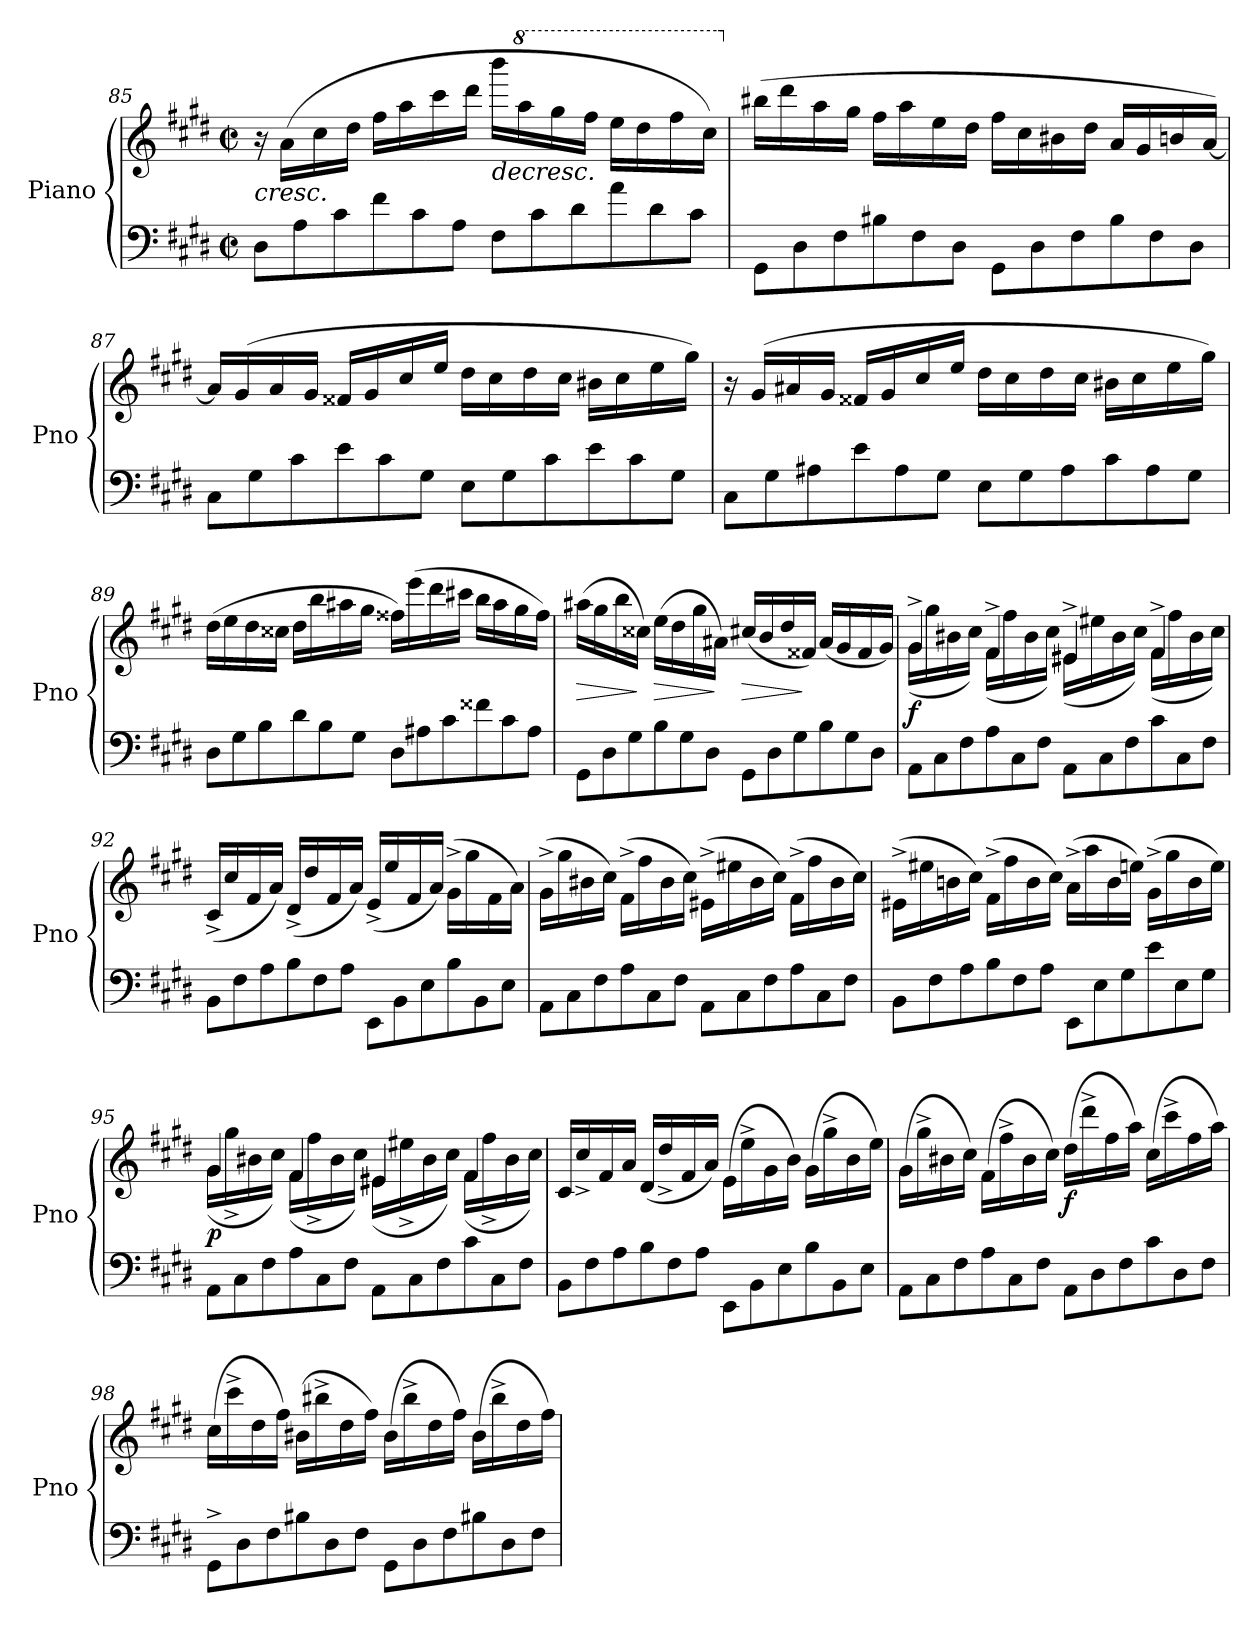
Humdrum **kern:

**kern	**kern	**dynam
*part1	*part1	*part1
*staff2	*staff1	*staff1/2
*I"Piano	*	*
*I'Pno	*	*
!!LO:LB:g=z
*clefF4	*clefG2	*
*k[f#c#g#d#]	*k[f#c#g#d#]	*
*M4/4	*M4/4	*
*met(c|)	*met(c|)	*
*Xtuplet	*	*
=85	=85	=85
!	!	!LO:HP:b
12D#\L	16r	<
.	(>16a\LL	.
12A\	.	.
.	16cc#\	.
12c#\	.	.
.	16dd#\JJ	.
12f#\	16ff#\LL	.
.	16aa\	.
12c#\	.	.
.	16ccc#\	.
12A\J	.	.
.	16ddd#\JJ	.
!	!	!LO:HP:b
12F#\L	16bbb\LL	>
*	*8va	*
.	16aaa\	.
12c#\	.	.
.	16ggg#\	.
12d#\	.	.
.	16fff#\JJ	.
12a\	16eee\LL	.
.	16ddd#\	.
12d#\	.	.
.	16fff#\	.
12c#\J	.	.
.	16ccc#\JJ)	[
=86	=86	=86
*	*X8va	*
12GG#\L	(>16bb#X\LL	.
.	16ddd#\	.
12D#\	.	.
.	16aa\	.
12F#\	.	.
.	16gg#\JJ	.
12B#X\	16ff#\LL	.
.	16aa\	.
12F#\	.	.
.	16ee\	.
12D#\J	.	.
.	16dd#\JJ	.
12GG#\L	16ff#\LL	.
.	16cc#\	.
12D#\	.	.
.	16b#X\	.
12F#\	.	.
.	16dd#\JJ	.
12B#\	16a/LL	.
.	16g#/	.
12F#\	.	.
.	16bn/	.
12D#\J	.	.
.	[16a/JJ)	.
!!LO:LB:g=z
=87	=87	=87
12C#\L	16a/LL]	.
.	(>16g#/	.
12G#\	.	.
.	16a/	.
12c#\	.	.
.	16g#/JJ	.
12e\	16f##X/LL	.
.	16g#/	.
12c#\	.	.
.	16cc#/	.
12G#\J	.	.
.	16ee/JJ	.
12E\L	16dd#\LL	.
.	16cc#\	.
12G#\	.	.
.	16dd#\	.
12c#\	.	.
.	16cc#\JJ	.
12e\	16b#X\LL	.
.	16cc#\	.
12c#\	.	.
.	16ee\	.
12G#\J	.	.
.	16gg#\JJ)	.
!!LO:LB:g=z
=88	=88	=88
12C#\L	16r	.
.	(>16g#/LL	.
12G#\	.	.
.	16a#X/	.
12A#X\	.	.
.	16g#/JJ	.
12e\	16f##X/LL	.
.	16g#/	.
12A#\	.	.
.	16cc#/	.
12G#\J	.	.
.	16ee/JJ	.
12E\L	16dd#\LL	.
.	16cc#\	.
12G#\	.	.
.	16dd#\	.
12A#\	.	.
.	16cc#\JJ	.
12c#\	16b#X\LL	.
.	16cc#\	.
12A#\	.	.
.	16ee\	.
12G#\J	.	.
.	16gg#\JJ)	.
=89	=89	=89
12D#\L	(>16dd#\LL	.
.	16ee\	.
12G#\	.	.
.	16dd#\	.
12B\	.	.
.	16cc##X\JJ	.
12d#\	16dd#\LL	.
.	16bb\	.
12B\	.	.
.	16aa#X\	.
12G#\J	.	.
.	16gg#\JJ	.
12D#\L	16ff##X\LL)	.
.	(>16eee\	.
12A#X\	.	.
.	16ddd#\	.
12c#\	.	.
.	16ccc#X\JJ	.
12f##X\	16bb\LL	.
.	16aa#\	.
12c#\	.	.
.	16gg#\	.
12A#\J	.	.
.	16ff##\JJ)	.
!!LO:LB:g=z
=90	=90	=90
!	!	!LO:HP:b
12GG#\L	(>16aa#X\LL	>
.	16gg#\	.
12D#\	.	.
.	16bb\	.
12G#\	.	.
.	16cc##X\JJ)	]
!	!	!LO:HP:b
12B\	(>16ee\LL	>
.	16dd#\	.
12G#\	.	.
.	16gg#\	.
12D#\J	.	.
.	16a#X\JJ)	]
!	!	!LO:HP:b
12GG#\L	(<16cc#X/LL	>
.	16b/	.
12D#\	.	.
.	16dd#/	.
12G#\	.	.
.	16f##X/JJ)	]
12B\	(<16a#/LL	.
.	16g#/	.
12G#\	.	.
.	16f##/	.
12D#\J	.	.
.	16g#/JJ)	]
=91	=91	=91
*	*^	*
!	!	!	!LO:DY:b
12AA\L	4g#^/	(>16g#\LL	f
.	.	16gg#\	.
12C#\	.	.	.
.	.	16b#X\	.
12F#\	.	.	.
.	.	16cc#\JJ)	.
12A\	4f#^/	(>16f#\LL	.
.	.	16ff#\	.
12C#\	.	.	.
.	.	16b#\	.
12F#\J	.	.	.
.	.	16cc#\JJ)	.
12AA\L	4e#X^/	(>16e#\LL	.
.	.	16ee#X\	.
12C#\	.	.	.
.	.	16b#\	.
12F#\	.	.	.
.	.	16cc#\JJ)	.
12c#\	4f#^/	(>16f#\LL	.
.	.	16ff#\	.
12C#\	.	.	.
.	.	16b#\	.
12F#\J	.	.	.
.	.	16cc#\JJ)	.
*	*v	*v	*
!!LO:LB:g=z
=92	=92	=92
12BB\L	(<16c#^/LL	.
.	16cc#/	.
12F#\	.	.
.	16f#/	.
12A\	.	.
.	16a/JJ)	.
12B\	(<16d#^/LL	.
.	16dd#/	.
12F#\	.	.
.	16f#/	.
12A\J	.	.
.	16a/JJ)	.
12EE\L	(<16e^/LL	.
.	16ee/	.
12BB\	.	.
.	16f#/	.
12E\	.	.
.	16a/JJ)	.
12B\	(>16g#^\LL	.
.	16gg#\	.
12BB\	.	.
.	16f#\	.
12E\J	.	.
.	16a\JJ)	.
=93	=93	=93
12AA\L	(>16g#^\LL	.
.	16gg#\	.
12C#\	.	.
.	16b#X\	.
12F#\	.	.
.	16cc#\JJ)	.
12A\	(>16f#^\LL	.
.	16ff#\	.
12C#\	.	.
.	16b#\	.
12F#\J	.	.
.	16cc#\JJ)	.
12AA\L	(>16e#X^\LL	.
.	16ee#X\	.
12C#\	.	.
.	16b#\	.
12F#\	.	.
.	16cc#\JJ)	.
12A\	(>16f#^\LL	.
.	16ff#\	.
12C#\	.	.
.	16b#\	.
12F#\J	.	.
.	16cc#\JJ)	.
!!LO:PB:g=z
=94	=94	=94
12BB\L	(>16e#X^\LL	.
.	16ee#X\	.
12F#\	.	.
.	16bn\	.
12A\	.	.
.	16cc#\JJ)	.
12B\	(>16f#^\LL	.
.	16ff#\	.
12F#\	.	.
.	16b\	.
12A\J	.	.
.	16cc#\JJ)	.
12EE\L	(>16a^\LL	.
.	16aa\	.
12E\	.	.
.	16b\	.
12G#\	.	.
.	16een\JJ)	.
12e\	(>16g#^\LL	.
.	16gg#\	.
12E\	.	.
.	16b\	.
12G#\J	.	.
.	16ee\JJ)	.
!!LO:LB:g=z
=95	=95	=95
*	*^	*
!	!	!	!LO:DY:b
12AA\L	4g#/	(>16g#\LL	p
.	.	16gg#^\	.
12C#\	.	.	.
.	.	16b#X\	.
12F#\	.	.	.
.	.	16cc#\JJ)	.
12A\	4f#/	(>16f#\LL	.
.	.	16ff#^\	.
12C#\	.	.	.
.	.	16b#\	.
12F#\J	.	.	.
.	.	16cc#\JJ)	.
12AA\L	4e#X/	(>16e#X\LL	.
.	.	16ee#X^\	.
12C#\	.	.	.
.	.	16b#\	.
12F#\	.	.	.
.	.	16cc#\JJ)	.
12c#\	4f#/	(>16f#\LL	.
.	.	16ff#^\	.
12C#\	.	.	.
.	.	16b#\	.
12F#\J	.	.	.
.	.	16cc#\JJ)	.
*	*v	*v	*
=96	=96	=96
12BB\L	16c#/LL	.
.	16cc#^/	.
12F#\	.	.
.	16f#/	.
12A\	.	.
.	16a/JJ	.
12B\	(<16d#/LL	.
.	16dd#^/	.
12F#\	.	.
.	16f#/	.
12A\J	.	.
.	16a/JJ)	.
12EE\L	(>16e\LL	.
.	16ee^\	.
12BB\	.	.
.	16g#\	.
12E\	.	.
.	16b\JJ)	.
12B\	(>16g#\LL	.
.	16gg#^\	.
12BB\	.	.
.	16b\	.
12E\J	.	.
.	16ee\JJ)	.
!!LO:LB:g=z
=97	=97	=97
12AA\L	(>16g#\LL	.
.	16gg#^\	.
12C#\	.	.
.	16b#X\	.
12F#\	.	.
.	16cc#\JJ)	.
12A\	(>16f#\LL	.
.	16ff#^\	.
12C#\	.	.
.	16b#\	.
12F#\J	.	.
.	16cc#\JJ)	.
!	!	!LO:DY:b
12AA\L	(>16dd#\LL	f
.	16ddd#^\	.
12D#\	.	.
.	16ff#\	.
12F#\	.	.
.	16aa\JJ)	.
12c#\	(>16cc#\LL	.
.	16ccc#^\	.
12D#\	.	.
.	16ff#\	.
12F#\J	.	.
.	16aa\JJ)	.
!!LO:LB:g=z
=98	=98	=98
12GG#^\L	(>16cc#\LL	.
.	16ccc#^\	.
12D#\	.	.
.	16dd#\	.
12F#\	.	.
.	16ff#\JJ)	.
12B#X\	(>16b#X\LL	.
.	16bb#X^\	.
12D#\	.	.
.	16dd#\	.
12F#\J	.	.
.	16ff#\JJ)	.
12GG#\L	(>16b#\LL	.
.	16bb#^\	.
12D#\	.	.
.	16dd#\	.
12F#\	.	.
.	16ff#\JJ)	.
12B#X\	(>16b#\LL	.
.	16bb#^\	.
12D#\	.	.
.	16dd#\	.
12F#\J	.	.
.	16ff#\JJ)	.
=	=	=
*-	*-	*-
